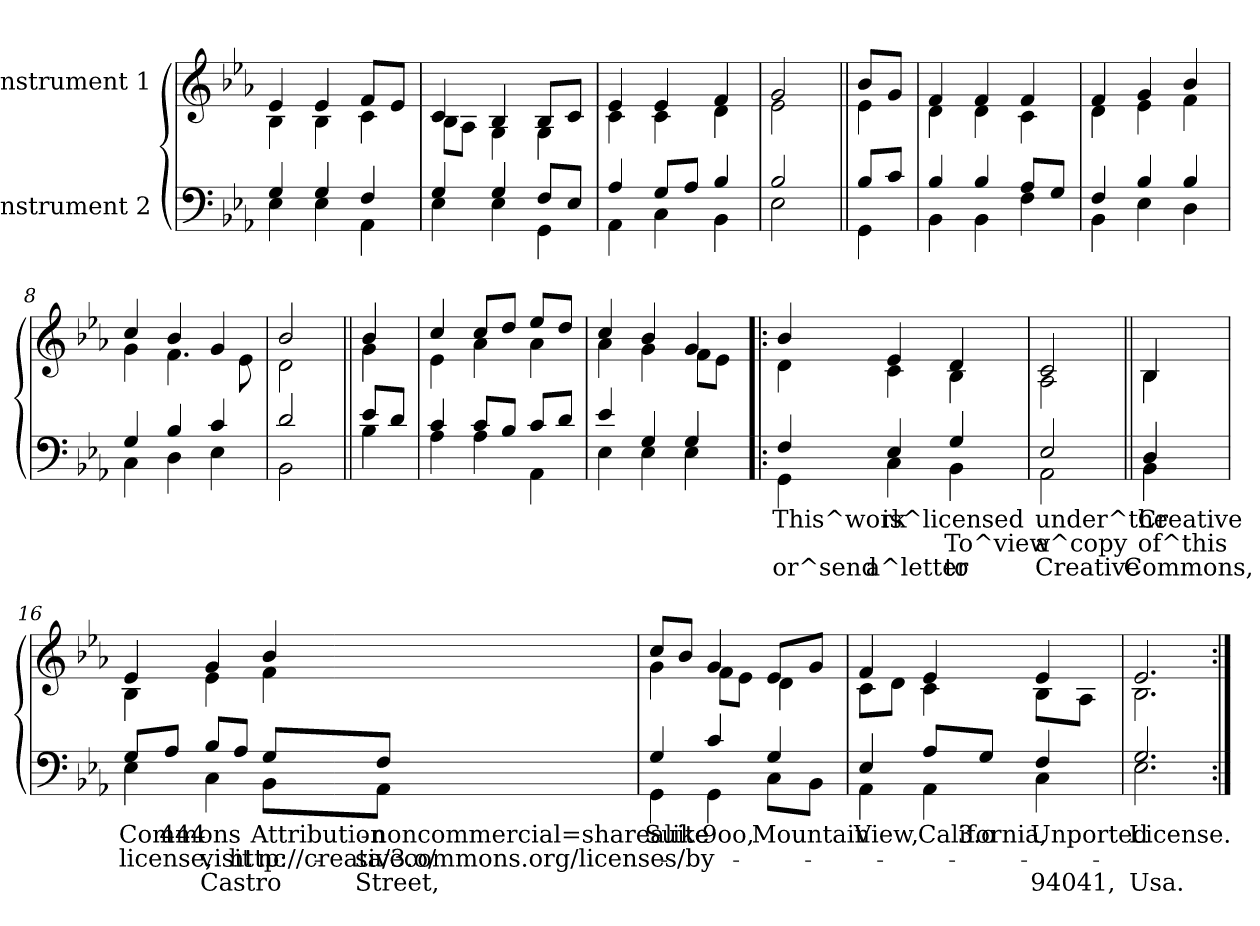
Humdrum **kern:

**kern	**text	**text	**text	**kern
*part2	*part2	*part2	*part2	*part1
*staff2	*staff2	*staff2	*staff2	*staff1
*I"Instrument 2	*	*	*	*I"Instrument 1
!!LO:PB:g=z
*stria5	*	*	*	*stria5
*clefF4	*	*	*	*clefG2
*k[b-e-a-]	*	*	*	*k[b-e-a-]
*E-:	*	*	*	*E-:
=1	=1	=1	=1	=1
*^	*	*	*	*
!	!	!LO:LY:b:rj	!	!	!
*	*	*	*	*	*^
4G/	4E-\	.	.	.	4e-/	4B-\
!	!	!LO:LY:b:rj	!	!	!	!
4G/	4E-\	.	.	.	4e-/	4B-\
!	!	!LO:LY:b:rj	!	!	!	!
4F/	4AA-\	.	.	.	8f/L	4c\
.	.	.	.	.	8e-/J	.
=2	=2	=2	=2	=2	=2	=2
!	!	!LO:LY:b:rj	!	!	!	!
4G/	4E-\	.	.	.	4c/	8B-\L
.	.	.	.	.	.	8A-\J
!	!	!LO:LY:b:rj	!	!	!	!
4G/	4E-\	.	.	.	4B-/	4G\
!	!	!LO:LY:b:rj	!	!	!	!
4GG\	8F/L	.	.	.	8B-/L	4G\
!	!	!LO:LY:b:rj	!	!	!	!
.	8E-/J	.	.	.	8c/J	.
=3	=3	=3	=3	=3	=3	=3
!	!	!LO:LY:b:rj	!	!	!	!
4A-/	4AA-\	.	.	.	4e-/	4c\
!	!	!LO:LY:b:rj	!	!	!	!
4C\	8G/L	.	.	.	4e-/	4c\
!	!	!LO:LY:b:rj	!	!	!	!
.	8A-/J	.	.	.	.	.
!	!	!LO:LY:b:rj	!	!	!	!
4BB-\	4B-/	.	.	.	4f/	4d\
=4	=4	=4	=4	=4	=4	=4
!	!	!LO:LY:b:rj	!	!	!	!
2B-/	2E-\	.	.	.	2g/	2e-\
=5||	=5||	=5||	=5||	=5||	=5||	=5||
!	!	!LO:LY:b:rj	!	!	!	!
4GG\	8B-/L	.	.	.	8b-/L	4e-\
!	!	!LO:LY:b:rj	!	!	!	!
.	8c/J	.	.	.	8g/J	.
=6	=6	=6	=6	=6	=6	=6
!	!	!LO:LY:b:rj	!	!	!	!
4B-/	4BB-\	.	.	.	4f/	4d\
!	!	!LO:LY:b:rj	!	!	!	!
4B-/	4BB-\	.	.	.	4f/	4d\
!	!	!LO:LY:b:rj	!	!	!	!
4F\	8A-/L	.	.	.	4f/	4c\
!	!	!LO:LY:b:rj	!	!	!	!
.	8G/J	.	.	.	.	.
!!LO:LB:g=z	!!
=7	=7	=7	=7	=7	=7	=7
!	!	!LO:LY:b:rj	!	!	!	!
4F/	4BB-\	.	.	.	4f/	4d\
!	!	!LO:LY:b:rj	!	!	!	!
4B-/	4E-\	.	.	.	4g/	4e-\
!	!	!LO:LY:b:rj	!	!	!	!
4B-/	4D\	.	.	.	4b-/	4f\
=8	=8	=8	=8	=8	=8	=8
!	!	!LO:LY:b:rj	!	!	!	!
4G/	4C\	.	.	.	4cc/	4g\
!	!	!LO:LY:b:rj	!	!	!	!
4B-/	4D\	.	.	.	4b-/	4.f\
!	!	!LO:LY:b:rj	!	!	!	!
4c/	4E-\	.	.	.	4g/	.
.	.	.	.	.	.	8e-\
=9	=9	=9	=9	=9	=9	=9
!	!	!LO:LY:b:rj	!	!	!	!
2d/	2BB-\	.	.	.	2b-/	2d\
=10||	=10||	=10||	=10||	=10||	=10||	=10||
!	!	!LO:LY:b:rj	!	!	!	!
4B-\	8e-/L	.	.	.	4b-/	4g\
!	!	!LO:LY:b:rj	!	!	!	!
.	8d/J	.	.	.	.	.
=11	=11	=11	=11	=11	=11	=11
!	!	!LO:LY:b:rj	!	!	!	!
4c/	4A-\	.	.	.	4cc/	4e-\
!	!	!LO:LY:b:rj	!	!	!	!
4A-\	8c/L	.	.	.	8cc/L	4a-\
!	!	!LO:LY:b:rj	!	!	!	!
.	8B-/J	.	.	.	8dd/J	.
!	!	!LO:LY:b:rj	!	!	!	!
4AA-\	8c/L	.	.	.	8ee-/L	4a-\
!	!	!LO:LY:b:rj	!	!	!	!
.	8d/J	.	.	.	8dd/J	.
=12	=12	=12	=12	=12	=12	=12
!	!	!LO:LY:b:rj	!	!	!	!
4e-/	4E-\	.	.	.	4cc/	4a-\
!	!	!LO:LY:b:rj	!	!	!	!
4G/	4E-\	.	.	.	4b-/	4g\
!	!	!LO:LY:b:rj	!	!	!	!
4G/	4E-\	.	.	.	4g/	8f\L
.	.	.	.	.	.	8e-\J
!!LO:LB:g=z	!!
=13!|:	=13!|:	=13!|:	=13!|:	=13!|:	=13!|:	=13!|:
!	!	!LO:LY:b:rj	!LO:LY:b:rj	!LO:LY:b:rj	!	!
4F/	4GG\	This^work	.	or^send	4b-/	4d\
!	!	!LO:LY:b:rj	!LO:LY:b:rj	!LO:LY:b:rj	!	!
4E-/	4C\	is^licensed	.	a^letter	4e-/	4c\
!	!	!LO:LY:b:rj	!LO:LY:b:rj	!LO:LY:b:rj	!	!
4G/	4BB-\	.	To^view	to	4d/	4B-\
=14	=14	=14	=14	=14	=14	=14
!	!	!LO:LY:b:rj	!LO:LY:b:rj	!LO:LY:b:rj	!	!
2E-/	2AA-\	under^the	a^copy	Creative	2c/	2A-\
=15||	=15||	=15||	=15||	=15||	=15||	=15||
!	!	!LO:LY:b:rj	!LO:LY:b:rj	!LO:LY:b:rj	!	!
4D/	4BB-\	Creative	of^this	Commons,	4B-/	4B-\
=16	=16	=16	=16	=16	=16	=16
!	!	!LO:LY:b:rj	!LO:LY:b:rj	!LO:LY:b:rj	!	!
4E-\	8G/L	Commons	license,	.	4e-/	4B-\
!	!	!LO:LY:b:rj	!LO:LY:b:rj	!LO:LY:b:rj	!	!
.	8A-/J	444	.	.	.	.
!	!	!LO:LY:b:rj	!LO:LY:b:rj	!LO:LY:b:rj	!	!
4C\	8B-/L	-	-visit	Castro	4g/	4e-\
!	!	!LO:LY:b:rj	!LO:LY:b:rj	!LO:LY:b:rj	!	!
.	8A-/J	-	-http://creativecommons.org/licenses/by-	-	.	.
!	!	!LO:LY:b:rj	!LO:LY:b:rj	!LO:LY:b:rj	!	!
8G/L	8BB-\L	Attribution-	-nc-	-	4b-/	4f\
!	!	!LO:LY:b:rj	!LO:LY:b:rj	!LO:LY:b:rj	!	!
8F/J	8AA-\J	noncommercial=sharealike	sa/3.o/	Street,	.	.
=17	=17	=17	=17	=17	=17	=17
!	!	!LO:LY:b:rj	!	!	!	!
4G/	4GG\	Suite	.	.	8cc/L	4g\
.	.	.	.	.	8b-/J	.
!	!	!LO:LY:b:rj	!	!	!	!
4c/	4GG\	9oo,	.	.	4g/	8f\L
.	.	.	.	.	.	8e-\J
!	!	!LO:LY:b:rj	!	!	!	!
4G/	8C\L	Mountain	.	.	8e-/L	4d\
!	!	!LO:LY:b:rj	!	!	!	!
.	8BB-\J	.	.	.	8g/J	.
=18	=18	=18	=18	=18	=18	=18
!	!	!LO:LY:b:rj	!	!LO:LY:b:rj	!	!
4E-/	4AA-\	View,	.	.	4f/	8c\L
.	.	.	.	.	.	8d\J
!	!	!LO:LY:b:rj	!	!LO:LY:b:rj	!	!
4AA-\	8A-/L	California,	.	.	4e-/	4c\
!	!	!LO:LY:b:rj	!	!LO:LY:b:rj	!	!
.	8G/J	3.o	.	.	.	.
!	!	!LO:LY:b:rj	!	!LO:LY:b:rj	!	!
4C\	4F/	Unported	.	94041,	4e-/	8B-\L
.	.	.	.	.	.	8A-\J
=19	=19	=19	=19	=19	=19	=19
!	!	!LO:LY:b:rj	!	!LO:LY:b:rj	!	!
2.G/	2.E-\	License.	.	Usa.	2.e-/	2.B-\
*v	*v	*	*	*	*	*
*	*	*	*	*v	*v
=:|!	=:|!	=:|!	=:|!	=:|!
*-	*-	*-	*-	*-
